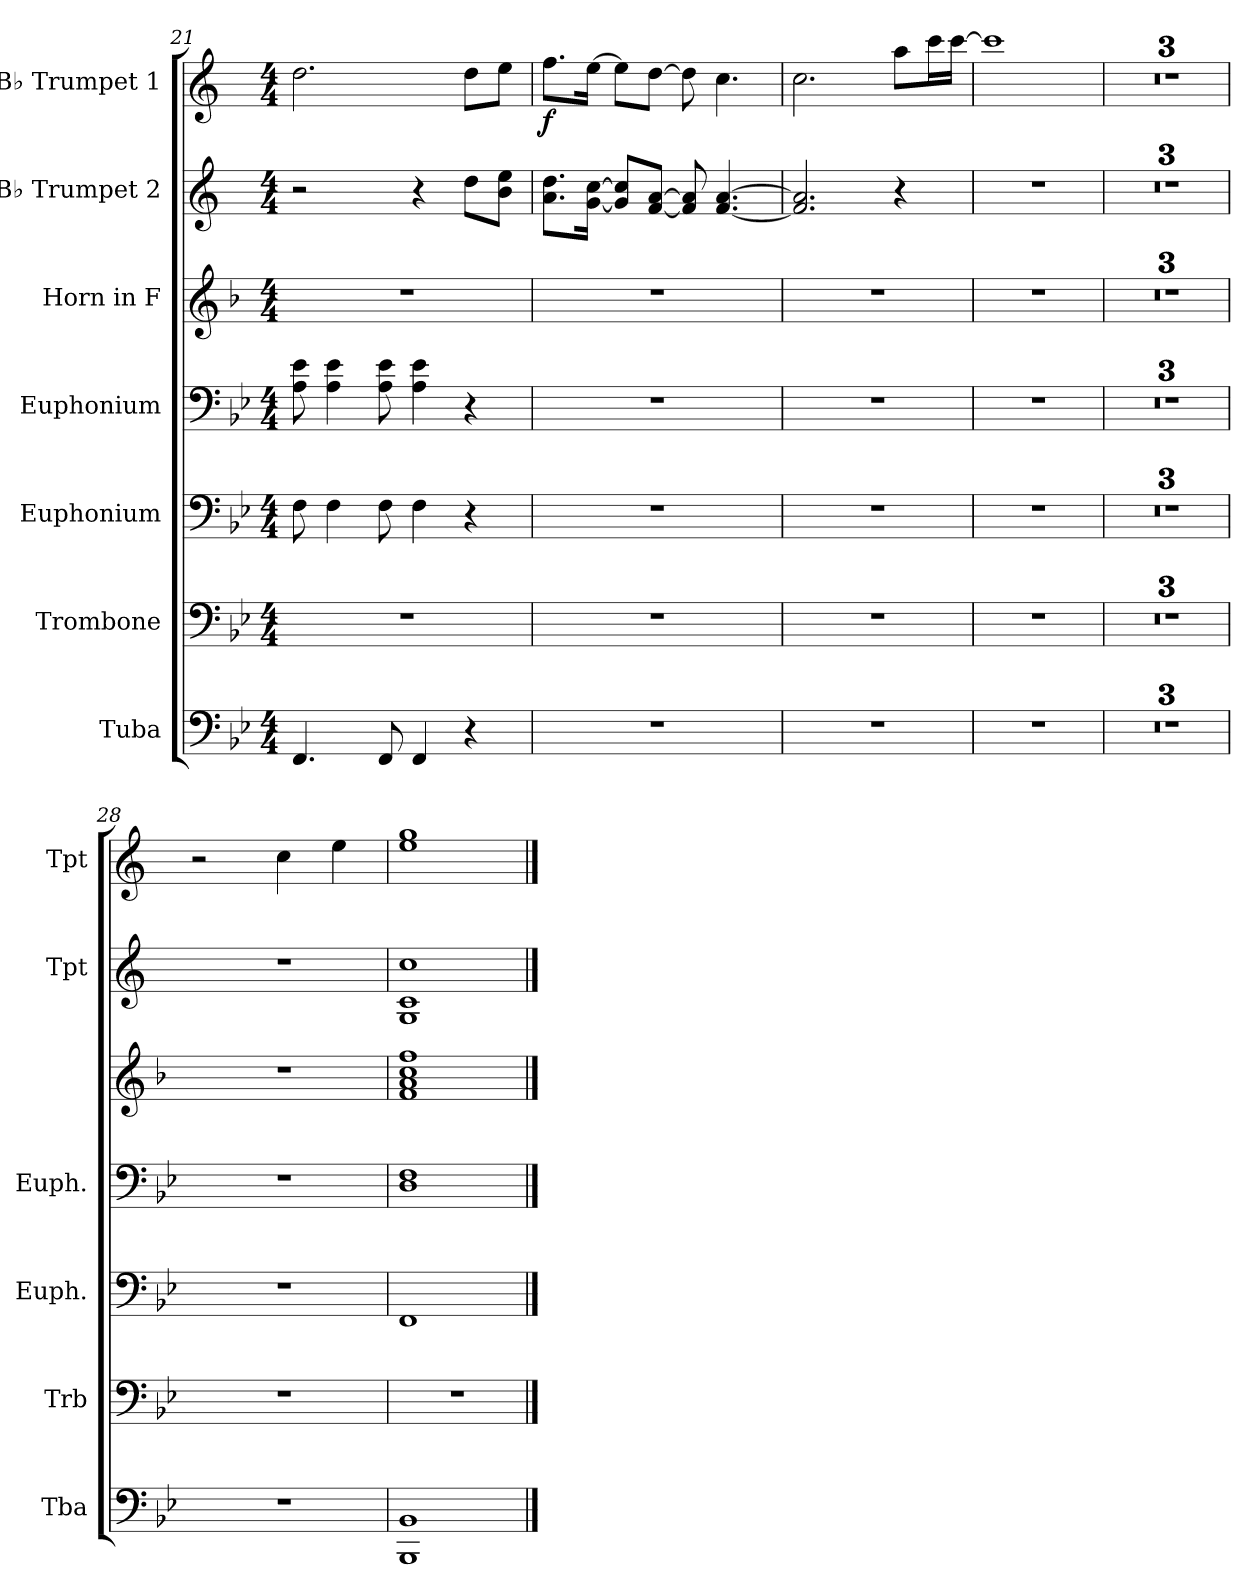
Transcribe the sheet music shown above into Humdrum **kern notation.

**kern	**kern	**kern	**kern	**kern	**kern	**kern	**dynam
*part7	*part6	*part5	*part4	*part3	*part2	*part1	*part1
*staff7	*staff6	*staff5	*staff4	*staff3	*staff2	*staff1	*staff1
*I"Tuba	*I"Trombone	*I"Euphonium	*I"Euphonium	*I"Horn in F	*I"B♭ Trumpet 2	*I"B♭ Trumpet 1	*
*I'Tba	*I'Trb	*I'Euph.	*I'Euph.	*	*I'Tpt	*I'Tpt	*
*clefF4	*clefF4	*clefF4	*clefF4	*clefG2	*clefG2	*clefG2	*
*	*	*	*	*ITrd4c7	*ITrd1c2	*ITrd1c2	*
*k[b-e-]	*k[b-e-]	*k[b-e-]	*k[b-e-]	*k[b-e-]	*k[b-e-]	*k[b-e-]	*
*M4/4	*M4/4	*M4/4	*M4/4	*M4/4	*M4/4	*M4/4	*
=21	=21	=21	=21	=21	=21	=21	=21
4.FF/	1r	8F\	8A\ 8e-\	1r	2r	2.cc\	.
.	.	4F\	4A\ 4e-\	.	.	.	.
8FF/	.	8F\	8A\ 8e-\	.	.	.	.
4FF/	.	4F\	4A\ 4e-\	.	4r	.	.
4r	.	4r	4r	.	8cc\L	8cc\L	.
.	.	.	.	.	8a\ 8dd\J	8dd\J	.
=22	=22	=22	=22	=22	=22	=22	=22
!	!	!	!	!	!	!	!LO:DY:b
1r	1r	1r	1r	1r	8.g\ 8.cc\L	8.ee-\L	f
.	.	.	.	.	[16f\ [16b-\Jk	[16dd\Jk	.
.	.	.	.	.	8f/] 8b-/]L	8dd\L]	.
.	.	.	.	.	[8e-/ [8g/J	[8cc\J	.
.	.	.	.	.	8e-/] 8g/]	8cc\]	.
.	.	.	.	.	[4.e-/ [4.g/	4.b-\	.
=23	=23	=23	=23	=23	=23	=23	=23
1r	1r	1r	1r	1r	2.e-/] 2.g/]	2.b-\	.
.	.	.	.	.	4r	8gg\L	.
.	.	.	.	.	.	16bb-\L	.
.	.	.	.	.	.	[16bb-\JJ	.
=24	=24	=24	=24	=24	=24	=24	=24
1r	1r	1r	1r	1r	1r	1bb-]	.
=25	=25	=25	=25	=25	=25	=25	=25
1r	1r	1r	1r	1r	1r	1r	.
=26	=26	=26	=26	=26	=26	=26	=26
1r	1r	1r	1r	1r	1r	1r	.
=27	=27	=27	=27	=27	=27	=27	=27
1r	1r	1r	1r	1r	1r	1r	.
!!LO:PB:g=z
=28	=28	=28	=28	=28	=28	=28	=28
1r	1r	1r	1r	1r	1r	2r	.
.	.	.	.	.	.	4b-\	.
.	.	.	.	.	.	4dd\	.
=29	=29	=29	=29	=29	=29	=29	=29
1BBB- 1BB-	1r	1FF	1D 1F	1B- 1d 1f 1b-	1F 1B- 1b-	1dd 1ff	.
==	==	==	==	==	==	==	==
*-	*-	*-	*-	*-	*-	*-	*-
